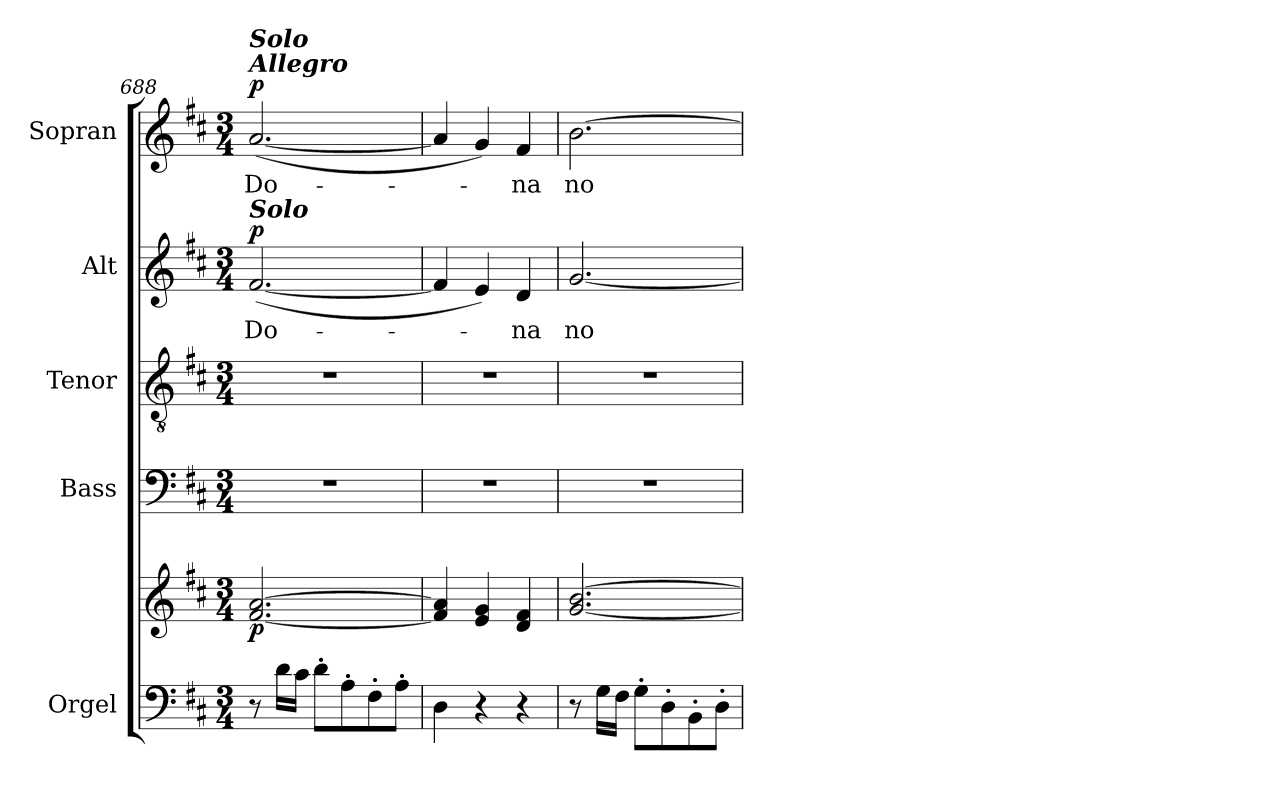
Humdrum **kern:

**kern	**kern	**dynam	**kern	**kern	**kern	**text	**dynam	**kern	**text	**dynam
*part5	*part5	*part5	*part4	*part3	*part2	*part2	*part2	*part1	*part1	*part1
*staff6	*staff5	*staff5/6	*staff4	*staff3	*staff2	*staff2	*staff2	*staff1	*staff1	*staff1
*I"Orgel	*	*	*I"Bass	*I"Tenor	*I"Alt	*	*	*I"Sopran	*	*
*I'Org.	*	*	*I'B.	*I'T.	*I'A.	*	*	*I'S.	*	*
*clefF4	*clefG2	*	*clefF4	*clefGv2	*clefG2	*	*	*clefG2	*	*
*k[f#c#]	*k[f#c#]	*	*k[f#c#]	*k[f#c#]	*k[f#c#]	*	*	*k[f#c#]	*	*
*D:	*D:	*	*D:	*D:	*D:	*	*	*D:	*	*
*M3/4	*M3/4	*	*M3/4	*M3/4	*M3/4	*	*	*M3/4	*	*
=688	=688	=688	=688	=688	=688	=688	=688	=688	=688	=688
!	!	!	!	!	!	!	!	!LO:TX:a:Bi:t=Allegro	!	!
!	!	!	!	!	!	!	!	!LO:TX:a:Bi:t=Solo	!	!
!	!	!	!	!	!LO:TX:a:Bi:t=Solo	!	!	!	!	!
!	!	!LO:DY:b	!	!	!	!LO:LY:b	!LO:DY:a	!	!LO:LY:b	!LO:DY:a
8r	[2.f#/ [2.a/	p	2.r	2.r	(<[2.f#/	Do-	p	(<[2.a/	Do-	p
16d\LL	.	.	.	.	.	.	.	.	.	.
16c#\JJ	.	.	.	.	.	.	.	.	.	.
8d'>\L	.	.	.	.	.	.	.	.	.	.
8A'>\	.	.	.	.	.	.	.	.	.	.
8F#'>\	.	.	.	.	.	.	.	.	.	.
8A'>\J	.	.	.	.	.	.	.	.	.	.
=689	=689	=689	=689	=689	=689	=689	=689	=689	=689	=689
4D\	4f#/] 4a/]	.	2.r	2.r	4f#/]	.	.	4a/]	.	.
4r	4e/ 4g/	.	.	.	4e/)	.	.	4g/)	.	.
!	!	!	!	!	!	!LO:LY:b	!	!	!LO:LY:b	!
4r	4d/ 4f#/	.	.	.	4d/	-na	.	4f#/	-na	.
=690	=690	=690	=690	=690	=690	=690	=690	=690	=690	=690
!	!	!	!	!	!	!LO:LY:b	!	!	!LO:LY:b	!
8r	[2.g/ [2.b/	.	2.r	2.r	[2.g/	no-	.	[2.b\	no-	.
16G\LL	.	.	.	.	.	.	.	.	.	.
16F#\JJ	.	.	.	.	.	.	.	.	.	.
8G'>\L	.	.	.	.	.	.	.	.	.	.
8D'>\	.	.	.	.	.	.	.	.	.	.
8BB'>\	.	.	.	.	.	.	.	.	.	.
8D'>\J	.	.	.	.	.	.	.	.	.	.
=	=	=	=	=	=	=	=	=	=	=
*-	*-	*-	*-	*-	*-	*-	*-	*-	*-	*-
